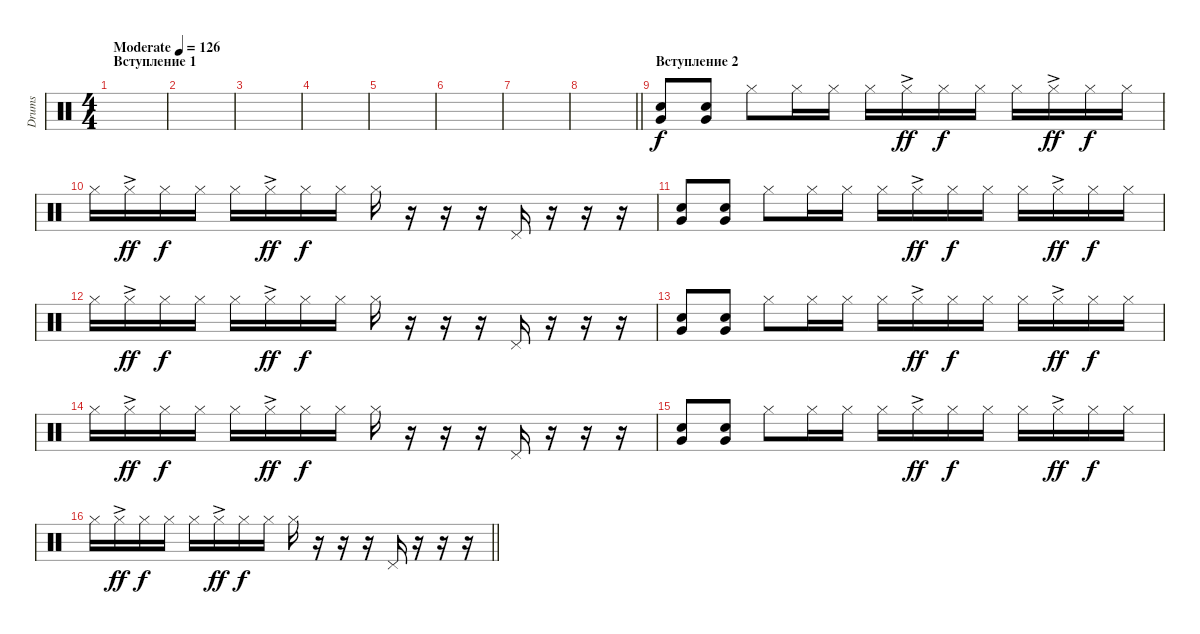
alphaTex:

\track ("Drums" "Drums") {instrument percussion}
\staff {score}
\articulation defaults
\ts (4 4)
\section ("" "Вступление 1")
\tempo (126 "Moderate")
\clef neutral
\ks c
|
|
|
|
|
|
|
\barLineRight lightlight
|
\section ("" "Вступление 2 ")
("Very Low Tom (hit)" "Electric Snare (hit)").8 ("Very Low Tom (hit)" "Electric Snare (hit)").8 "Hi-Hat (closed)".8 "Hi-Hat (closed)".16 "Hi-Hat (closed)".16 "Hi-Hat (closed)".16 "Hi-Hat (closed)"{ac}.16{dy ff} "Hi-Hat (closed)".16{dy f} "Hi-Hat (closed)".16 "Hi-Hat (closed)".16 "Hi-Hat (closed)"{ac}.16{dy ff} "Hi-Hat (closed)".16{dy f} "Hi-Hat (closed)".16 |
"Hi-Hat (closed)".16 "Hi-Hat (closed)"{ac}.16{dy ff} "Hi-Hat (closed)".16{dy f} "Hi-Hat (closed)".16 "Hi-Hat (closed)".16 "Hi-Hat (closed)"{ac}.16{dy ff} "Hi-Hat (closed)".16{dy f} "Hi-Hat (closed)".16 "Hi-Hat (closed)".16 r.16 r.16 r.16 "Pedal Hi-Hat (hit)".16 r.16 r.16 r.16 |
("Very Low Tom (hit)" "Electric Snare (hit)").8 ("Very Low Tom (hit)" "Electric Snare (hit)").8 "Hi-Hat (closed)".8 "Hi-Hat (closed)".16 "Hi-Hat (closed)".16 "Hi-Hat (closed)".16 "Hi-Hat (closed)"{ac}.16{dy ff} "Hi-Hat (closed)".16{dy f} "Hi-Hat (closed)".16 "Hi-Hat (closed)".16 "Hi-Hat (closed)"{ac}.16{dy ff} "Hi-Hat (closed)".16{dy f} "Hi-Hat (closed)".16 |
"Hi-Hat (closed)".16 "Hi-Hat (closed)"{ac}.16{dy ff} "Hi-Hat (closed)".16{dy f} "Hi-Hat (closed)".16 "Hi-Hat (closed)".16 "Hi-Hat (closed)"{ac}.16{dy ff} "Hi-Hat (closed)".16{dy f} "Hi-Hat (closed)".16 "Hi-Hat (closed)".16 r.16 r.16 r.16 "Pedal Hi-Hat (hit)".16 r.16 r.16 r.16 |
("Very Low Tom (hit)" "Electric Snare (hit)").8 ("Very Low Tom (hit)" "Electric Snare (hit)").8 "Hi-Hat (closed)".8 "Hi-Hat (closed)".16 "Hi-Hat (closed)".16 "Hi-Hat (closed)".16 "Hi-Hat (closed)"{ac}.16{dy ff} "Hi-Hat (closed)".16{dy f} "Hi-Hat (closed)".16 "Hi-Hat (closed)".16 "Hi-Hat (closed)"{ac}.16{dy ff} "Hi-Hat (closed)".16{dy f} "Hi-Hat (closed)".16 |
"Hi-Hat (closed)".16 "Hi-Hat (closed)"{ac}.16{dy ff} "Hi-Hat (closed)".16{dy f} "Hi-Hat (closed)".16 "Hi-Hat (closed)".16 "Hi-Hat (closed)"{ac}.16{dy ff} "Hi-Hat (closed)".16{dy f} "Hi-Hat (closed)".16 "Hi-Hat (closed)".16 r.16 r.16 r.16 "Pedal Hi-Hat (hit)".16 r.16 r.16 r.16 |
("Very Low Tom (hit)" "Electric Snare (hit)").8 ("Very Low Tom (hit)" "Electric Snare (hit)").8 "Hi-Hat (closed)".8 "Hi-Hat (closed)".16 "Hi-Hat (closed)".16 "Hi-Hat (closed)".16 "Hi-Hat (closed)"{ac}.16{dy ff} "Hi-Hat (closed)".16{dy f} "Hi-Hat (closed)".16 "Hi-Hat (closed)".16 "Hi-Hat (closed)"{ac}.16{dy ff} "Hi-Hat (closed)".16{dy f} "Hi-Hat (closed)".16 |
\barLineRight lightlight "Hi-Hat (closed)".16 "Hi-Hat (closed)"{ac}.16{dy ff} "Hi-Hat (closed)".16{dy f} "Hi-Hat (closed)".16 "Hi-Hat (closed)".16 "Hi-Hat (closed)"{ac}.16{dy ff} "Hi-Hat (closed)".16{dy f} "Hi-Hat (closed)".16 "Hi-Hat (closed)".16
r.16 r.16 r.16 "Pedal Hi-Hat (hit)".16 r.16 r.16 r.16
